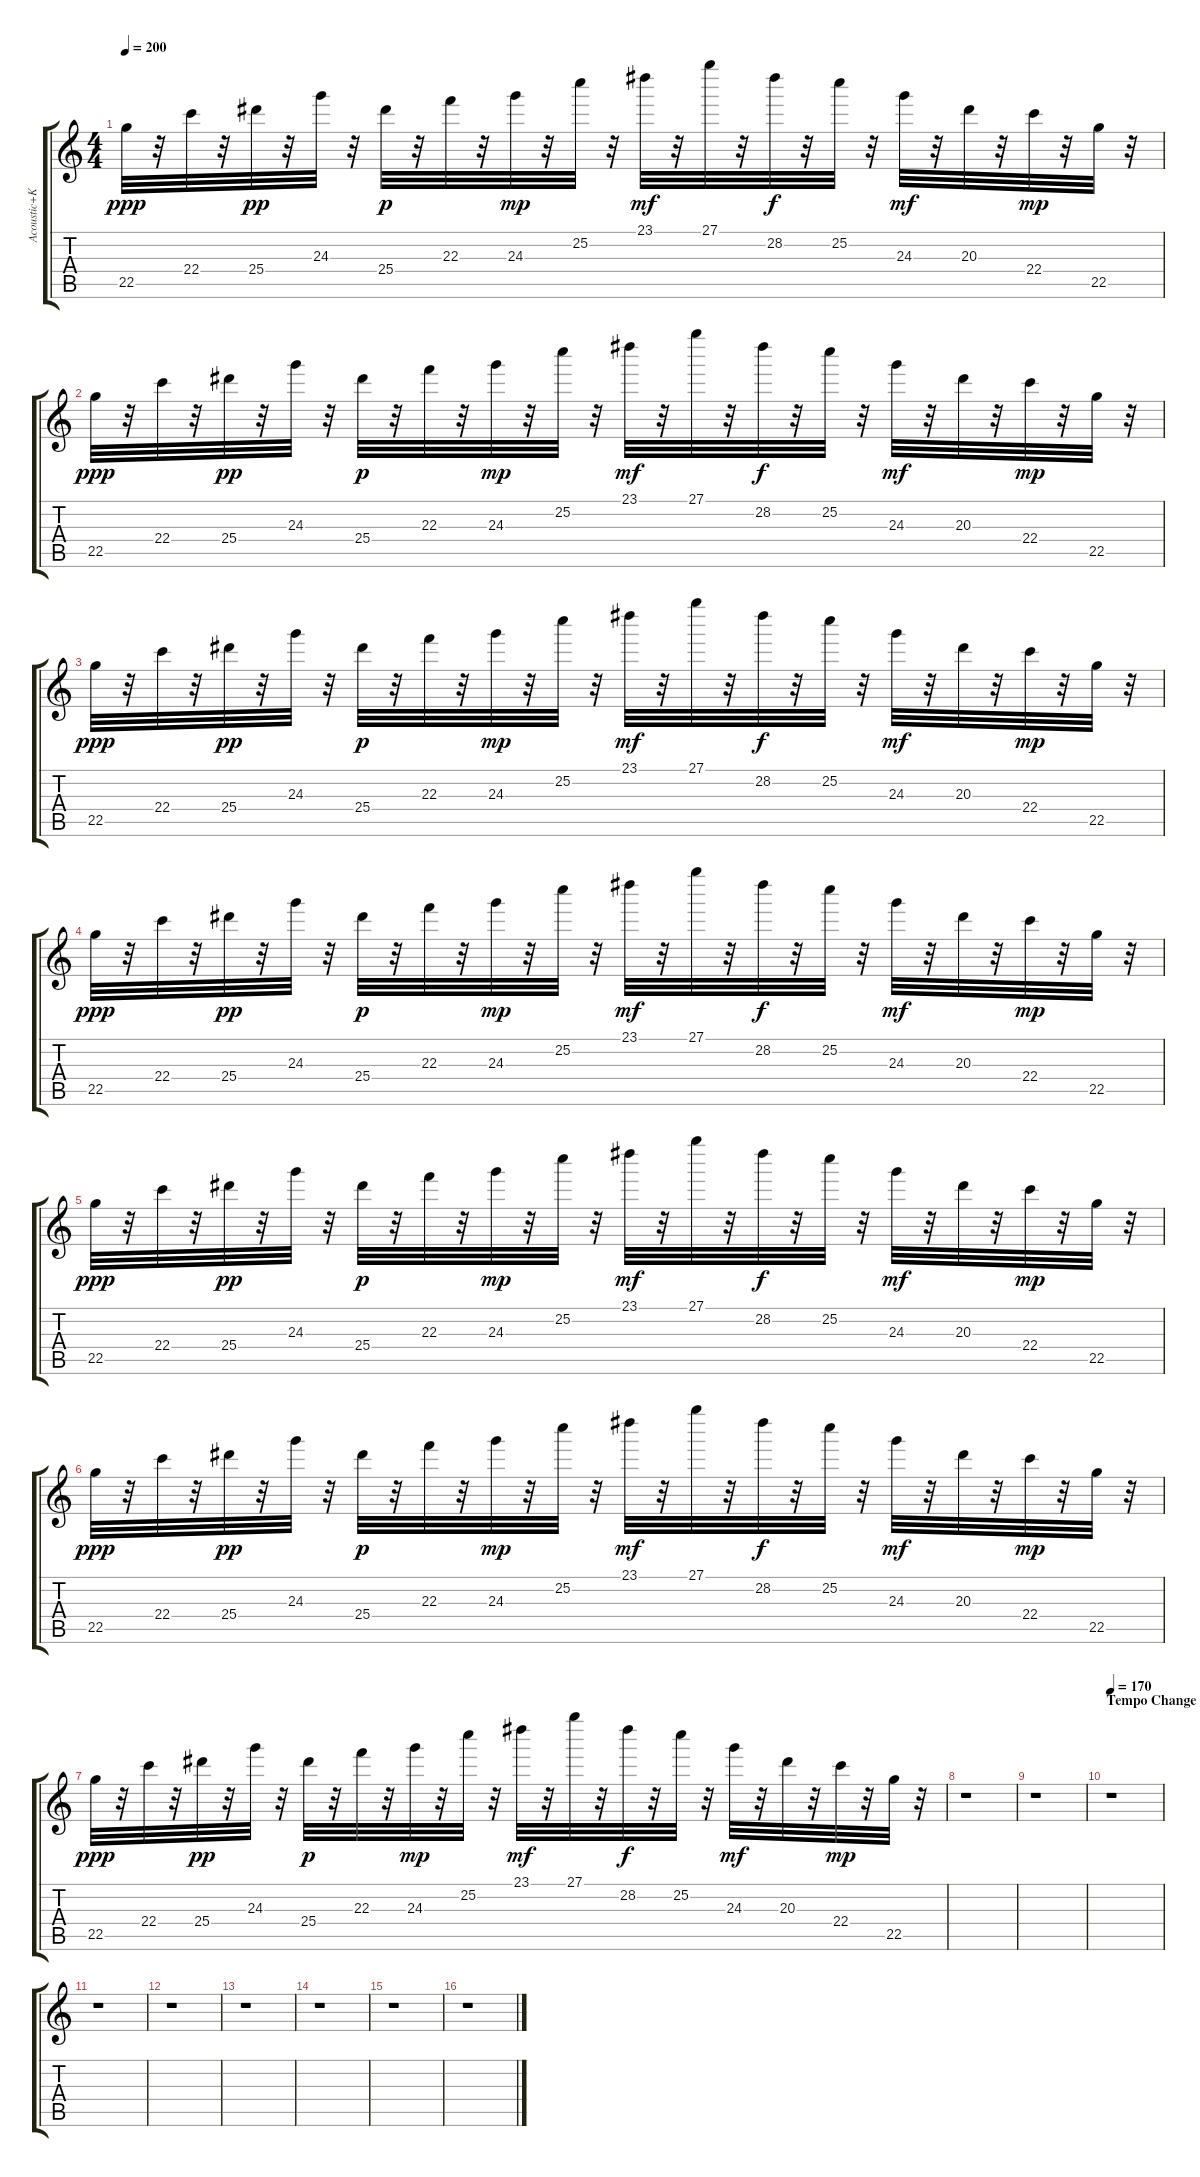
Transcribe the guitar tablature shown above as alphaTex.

\track ("Acoustic+Keyboard" "Acoustic+K") {instrument acousticguitarnylon}
\staff {score tabs}
\tuning (E4 B3 G3 D3 A2 E2) {hide}
\ts (4 4)
\section ("" "")
\tempo 200
\clef g2
\ks c
22.5.32{dy ppp} r.32 22.4.32 r.32 25.4.32{dy pp} r.32 24.3.32 r.32 25.4.32{dy p} r.32 22.3.32 r.32 24.3.32{dy mp} r.32 25.2.32 r.32 23.1.32{dy mf} r.32 27.1.32 r.32 28.2.32{dy f} r.32 25.2.32 r.32 24.3.32{dy mf} r.32 20.3.32 r.32 22.4.32{dy mp} r.32 22.5.32 r.32 |
22.5.32{dy ppp} r.32 22.4.32 r.32 25.4.32{dy pp} r.32 24.3.32 r.32 25.4.32{dy p} r.32 22.3.32 r.32 24.3.32{dy mp} r.32 25.2.32 r.32 23.1.32{dy mf} r.32 27.1.32 r.32 28.2.32{dy f} r.32 25.2.32 r.32 24.3.32{dy mf} r.32 20.3.32 r.32 22.4.32{dy mp} r.32 22.5.32 r.32 |
22.5.32{dy ppp} r.32 22.4.32 r.32 25.4.32{dy pp} r.32 24.3.32 r.32 25.4.32{dy p} r.32 22.3.32 r.32 24.3.32{dy mp} r.32 25.2.32 r.32 23.1.32{dy mf} r.32 27.1.32 r.32 28.2.32{dy f} r.32 25.2.32 r.32 24.3.32{dy mf} r.32 20.3.32 r.32 22.4.32{dy mp} r.32 22.5.32 r.32 |
22.5.32{dy ppp} r.32 22.4.32 r.32 25.4.32{dy pp} r.32 24.3.32 r.32 25.4.32{dy p} r.32 22.3.32 r.32 24.3.32{dy mp} r.32 25.2.32 r.32 23.1.32{dy mf} r.32 27.1.32 r.32 28.2.32{dy f} r.32 25.2.32 r.32 24.3.32{dy mf} r.32 20.3.32 r.32 22.4.32{dy mp} r.32 22.5.32 r.32 |
22.5.32{dy ppp} r.32 22.4.32 r.32 25.4.32{dy pp} r.32 24.3.32 r.32 25.4.32{dy p} r.32 22.3.32 r.32 24.3.32{dy mp} r.32 25.2.32 r.32 23.1.32{dy mf} r.32 27.1.32 r.32 28.2.32{dy f} r.32 25.2.32 r.32 24.3.32{dy mf} r.32 20.3.32 r.32 22.4.32{dy mp} r.32 22.5.32 r.32 |
22.5.32{dy ppp} r.32 22.4.32 r.32 25.4.32{dy pp} r.32 24.3.32 r.32 25.4.32{dy p} r.32 22.3.32 r.32 24.3.32{dy mp} r.32 25.2.32 r.32 23.1.32{dy mf} r.32 27.1.32 r.32 28.2.32{dy f} r.32 25.2.32 r.32 24.3.32{dy mf} r.32 20.3.32 r.32 22.4.32{dy mp} r.32 22.5.32 r.32 |
22.5.32{dy ppp} r.32 22.4.32 r.32 25.4.32{dy pp} r.32 24.3.32 r.32 25.4.32{dy p} r.32 22.3.32 r.32 24.3.32{dy mp} r.32 25.2.32 r.32 23.1.32{dy mf} r.32 27.1.32 r.32 28.2.32{dy f} r.32 25.2.32 r.32 24.3.32{dy mf} r.32 20.3.32 r.32 22.4.32{dy mp} r.32 22.5.32 r.32 |
r.1 |
r.1 |
\section ("" "Tempo Change")
\tempo 170
r.1 |
r.1 |
r.1 |
r.1 |
r.1 |
r.1 |
r.1
